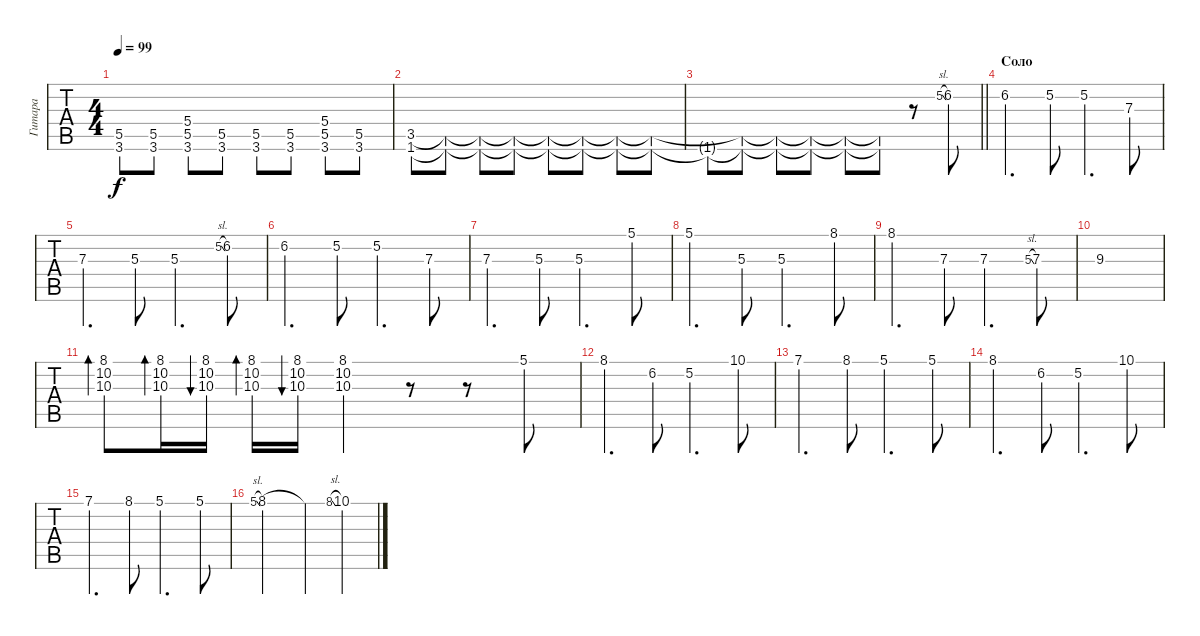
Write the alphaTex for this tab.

\track ("Гитара " "Гитара ") {instrument distortionguitar}
\staff {tabs}
\tuning (E4 B3 G3 D3 A2 E2) {hide}
\ts (4 4)
\tempo 99
\clef g2
\ks c
(5.5 3.6).8{dy f} (5.5 3.6).8 (5.4 5.5 3.6).8 (5.5 3.6).8 (5.5 3.6).8 (5.5 3.6).8 (5.4 5.5 3.6).8 (5.5 3.6).8 |
(3.5 1.6).8 (3.5{t} 1.6{t}).8 (3.5{t} 1.6{t}).8 (3.5{t} 1.6{t}).8 (3.5{t} 1.6{t}).8 (3.5{t} 1.6{t}).8 (3.5{t} 1.6{t}).8 (3.5{t} 1.6{t}).8 |
\barLineRight lightlight
1.6{t}.8 (3.5{t} 1.6{t}).8 (3.5{t} 1.6{t}).8 (3.5{t} 1.6{t}).8 (3.5{t} 1.6{t}).8 (3.5{t} 1.6{t}).8 r.8 5.2{sl}.8{gr} 6.2.8 |
\section ("" "Соло")
6.2.4{d} 5.2.8 5.2.4{d} 7.3.8 |
7.3.4{d} 5.3.8 5.3.4{d} 5.2{sl}.8{gr} 6.2.8 |
6.2.4{d} 5.2.8 5.2.4{d} 7.3.8 |
7.3.4{d} 5.3.8 5.3.4{d} 5.1.8 |
5.1.4{d} 5.3.8 5.3.4{d} 8.1.8 |
8.1.4{d} 7.3.8 7.3.4{d} 5.3{sl}.8{gr} 7.3.8 |
9.3.1 |
(8.1 10.2 10.3).8{bd 60} (8.1 10.2 10.3).16{bd 60} (8.1 10.2 10.3).16{bu 60} (8.1 10.2 10.3).16{bd 60} (8.1 10.2 10.3).16{bu 60} (8.1 10.2 10.3).4 r.8 r.8 5.1.8 |
8.1.4{d} 6.2.8 5.2.4{d} 10.1.8 |
7.1.4{d} 8.1.8 5.1.4{d} 5.1.8 |
8.1.4{d} 6.2.8 5.2.4{d} 10.1.8 |
7.1.4{d} 8.1.8 5.1.4{d} 5.1.8 |
5.1{sl}.8{gr} 8.1.2 8.1{t}.4 8.1{sl}.8{gr} 10.1.4
